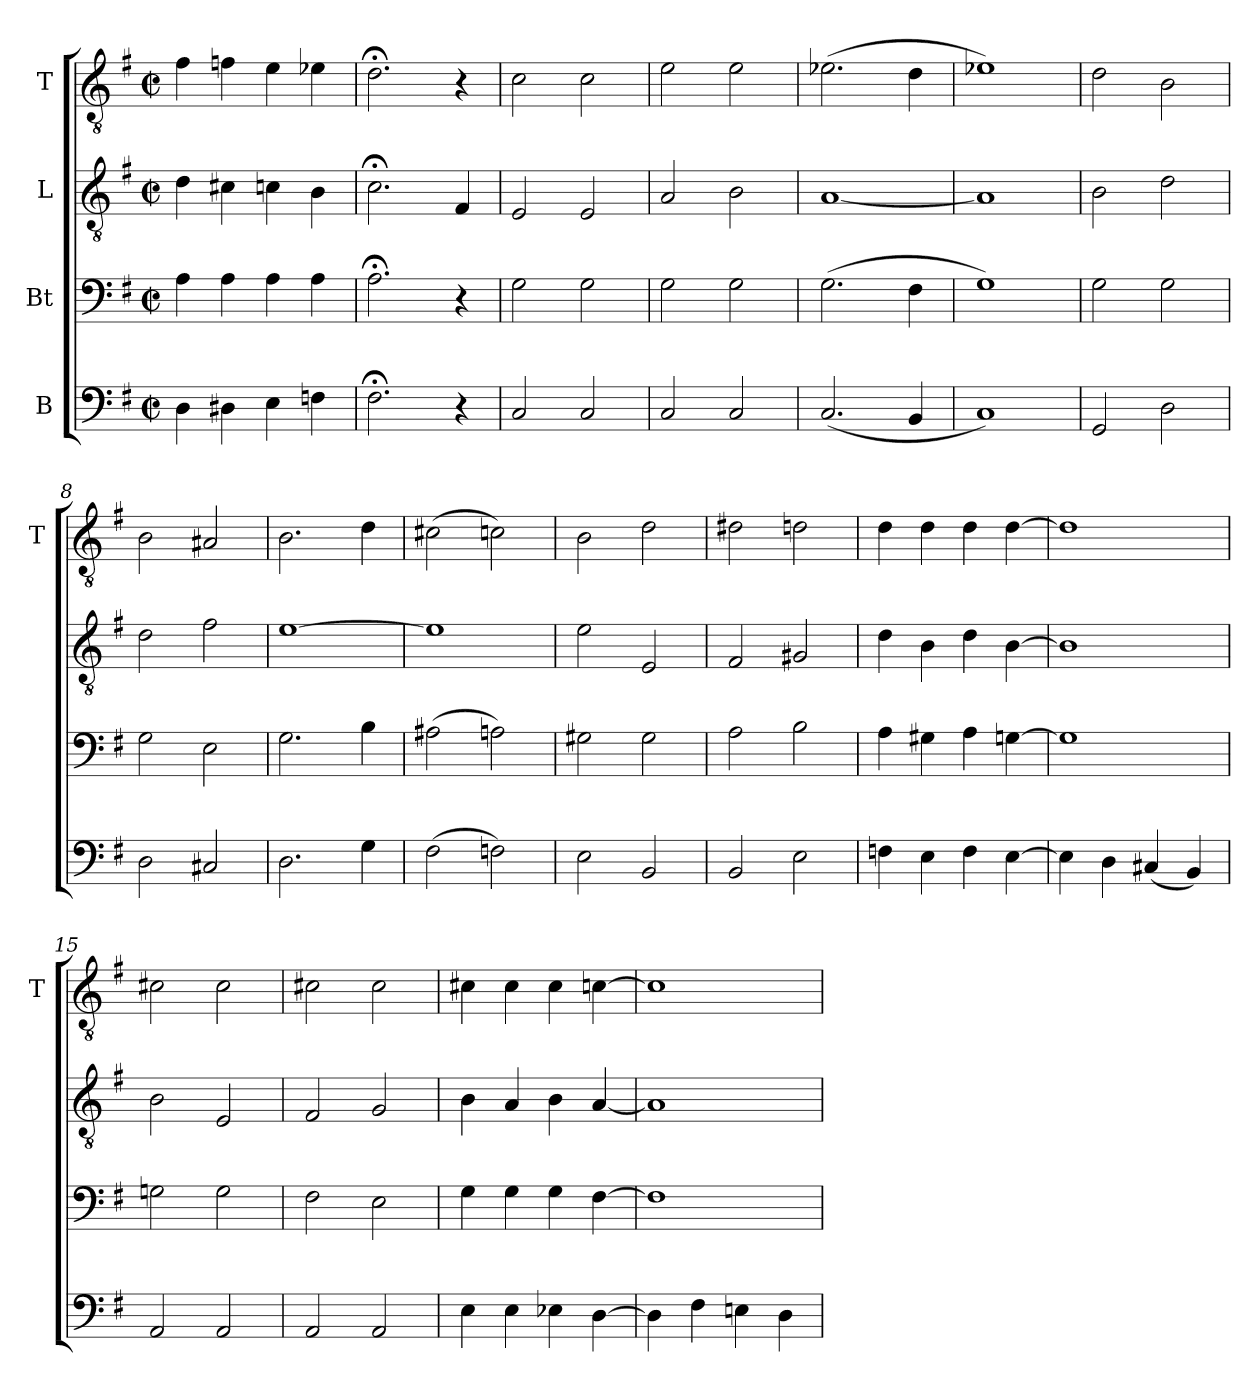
**kern	**kern	**kern	**kern
*part4	*part3	*part2	*part1
*staff4	*staff3	*staff2	*staff1
*I"B	*I"Bt	*I"L	*I"T
*	*	*	*I'T
*clefF4	*clefF4	*clefGv2	*clefGv2
*k[f#]	*k[f#]	*k[f#]	*k[f#]
*G:	*G:	*G:	*G:
*M2/2	*M2/2	*M2/2	*M2/2
*met(c|)	*met(c|)	*met(c|)	*met(c|)
=1	=1	=1	=1
4D	4A	4d	4f#
4D#X	4A	4c#X	4fn
4E	4A	4cn	4e
4Fn	4A	4B	4e-X
=2	=2	=2	=2
2.F#;<	2.A;<	2.c;<	2.d;<
4r	4r	4F#	4r
=3	=3	=3	=3
2C	2G	2E	2c
2C	2G	2E	2c
=4	=4	=4	=4
2C	2G	2A	2e
2C	2G	2B	2e
=5	=5	=5	=5
(2.C	(2.G	[1A	(2.e-X
4BB	4F#	.	4d
=6	=6	=6	=6
1C)	1G)	1A]	1e-X)
=7	=7	=7	=7
2GG	2G	2B	2d
2D	2G	2d	2B
=8	=8	=8	=8
2D	2G	2d	2B
2C#X	2E	2f#	2A#X
=9	=9	=9	=9
2.D	2.G	[1e	2.B
4G	4B	.	4d
=10	=10	=10	=10
(2F#	(2A#X	1e]	(2c#X
2Fn)	2An)	.	2cn)
=11	=11	=11	=11
2E	2G#X	2e	2B
2BB	2G#	2E	2d
=12	=12	=12	=12
2BB	2A	2F#	2d#X
2E	2B	2G#X	2dn
=13	=13	=13	=13
4Fn	4A	4d	4d
4E	4G#X	4B	4d
4F	4A	4d	4d
[4E	[4Gn	[4B	[4d
=14	=14	=14	=14
4E]	1G]	1B]	1d]
4D	.	.	.
(4C#X	.	.	.
4BB)	.	.	.
=15	=15	=15	=15
2AA	2Gn	2B	2c#X
2AA	2G	2E	2c#
=16	=16	=16	=16
2AA	2F#	2F#	2c#X
2AA	2E	2G	2c#
=17	=17	=17	=17
4E	4G	4B	4c#X
4E	4G	4A	4c#
4E-X	4G	4B	4c#
[4D	[4F#	[4A	[4cn
=18	=18	=18	=18
4D]	1F#]	1A]	1c]
4F#	.	.	.
4En	.	.	.
4D	.	.	.
=	=	=	=
*-	*-	*-	*-
